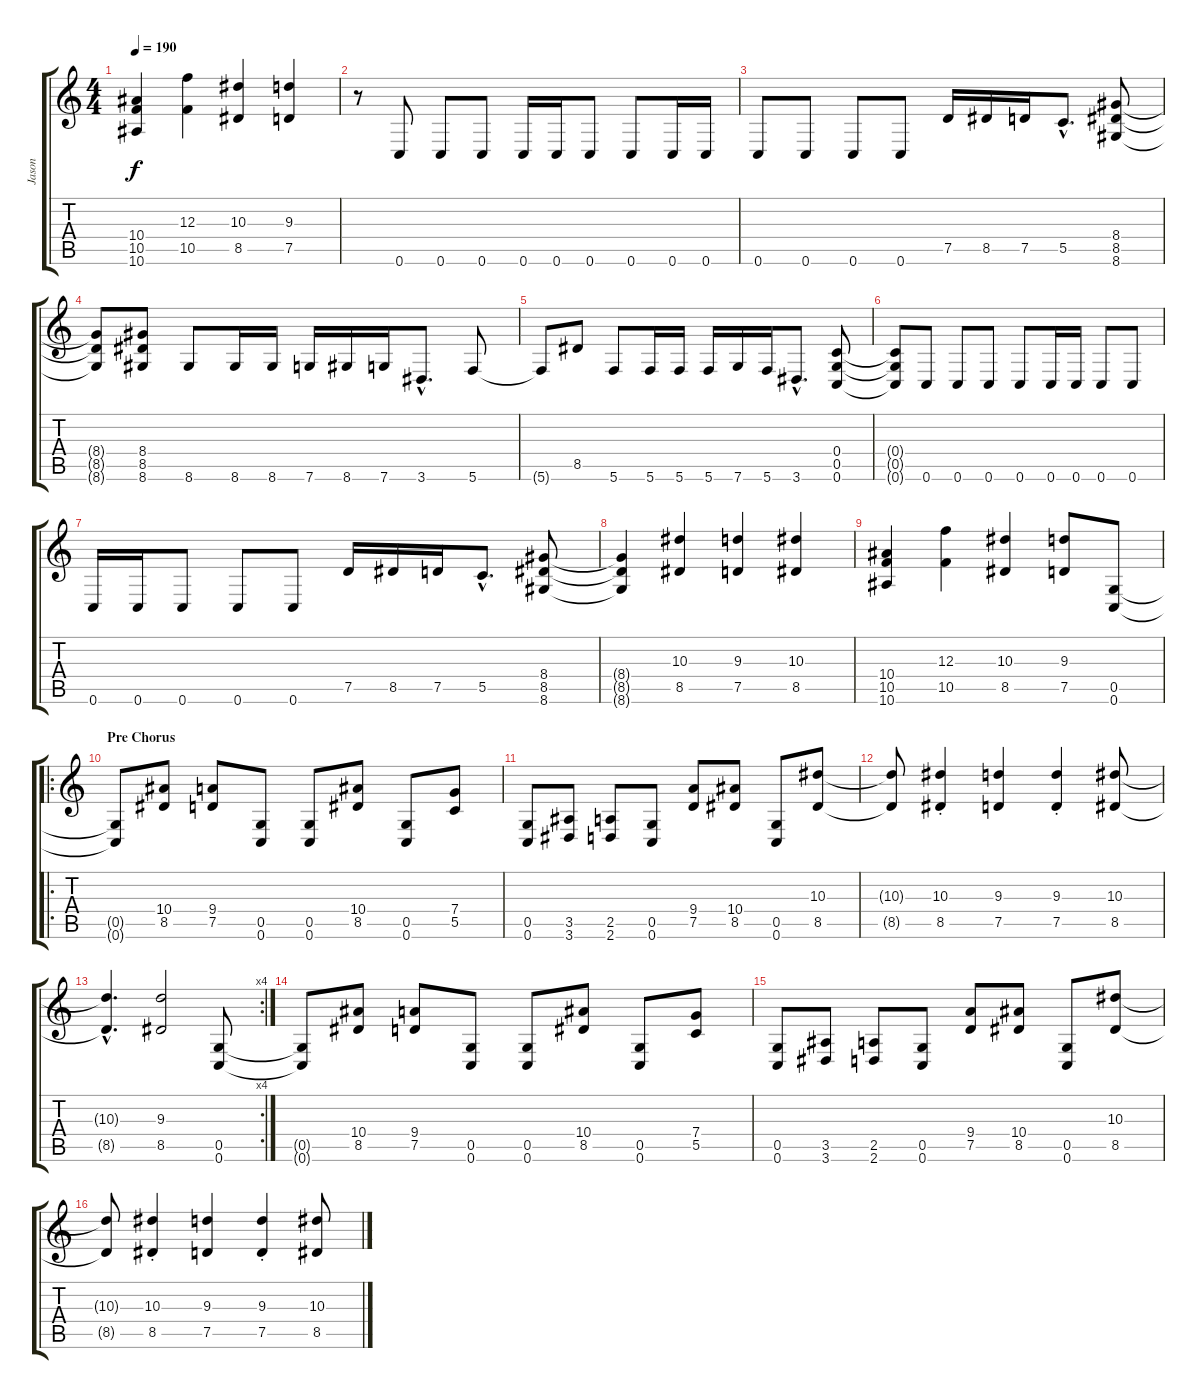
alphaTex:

\track ("Jason" "Jason") {instrument overdrivenguitar}
\staff {score tabs}
\tuning (D4 A3 F3 C3 G2 C2) {hide}
\ts (4 4)
\tempo 190
\clef g2
\ks c
(10.4 10.5 10.6).4{dy f} (12.3 10.5).4 (10.3 8.5).4 (9.3 7.5).4 |
r.8 0.6.8 0.6.8 0.6.8 0.6.16 0.6.16 0.6.8 0.6.8 0.6.16 0.6.16 |
0.6.8 0.6.8 0.6.8 0.6.8 7.5.16 8.5.16 7.5.16 5.5{hac}.8{d} (8.4 8.5 8.6).8 |
(8.4{t} 8.5{t} 8.6{t}).8 (8.4 8.5 8.6).8 8.6.8 8.6.16 8.6.16 7.6.16 8.6.16 7.6.16 3.6{hac}.8{d} 5.6.8 |
5.6{t}.8 8.5.8 5.6.8 5.6.16 5.6.16 5.6.16 7.6.16 5.6.16 3.6{hac}.8{d} (0.4 0.5 0.6).8 |
(0.4{t} 0.5{t} 0.6{t}).8 0.6.8 0.6.8 0.6.8 0.6.8 0.6.16 0.6.16 0.6.8 0.6.8 |
0.6.16 0.6.16 0.6.8 0.6.8 0.6.8 7.5.16 8.5.16 7.5.16 5.5{hac}.8{d} (8.4 8.5 8.6).8 |
(8.4{t} 8.5{t} 8.6{t}).4 (10.3 8.5).4 (9.3 7.5).4 (10.3 8.5).4 |
(10.4 10.5 10.6).4 (12.3 10.5).4 (10.3 8.5).4 (9.3 7.5).8 (0.5 0.6).8 |
\ro
\section ("" "Pre Chorus")
(0.5{t} 0.6{t}).8 (10.4 8.5).8 (9.4 7.5).8 (0.5 0.6).8 (0.5 0.6).8 (10.4 8.5).8 (0.5 0.6).8 (7.4 5.5).8 |
(0.5 0.6).8 (3.5 3.6).8 (2.5 2.6).8 (0.5 0.6).8 (9.4 7.5).8 (10.4 8.5).8 (0.5 0.6).8 (10.3 8.5).8 |
(10.3{t} 8.5{t}).8 (10.3{st} 8.5{st}).4 (9.3 7.5).4 (9.3{st} 7.5{st}).4 (10.3 8.5).8 |
\rc 4
(10.3{hac t} 8.5{hac t}).4{d} (9.3 8.5).2 (0.5 0.6).8 |
(0.5{t} 0.6{t}).8 (10.4 8.5).8 (9.4 7.5).8 (0.5 0.6).8 (0.5 0.6).8 (10.4 8.5).8 (0.5 0.6).8 (7.4 5.5).8 |
(0.5 0.6).8 (3.5 3.6).8 (2.5 2.6).8 (0.5 0.6).8 (9.4 7.5).8 (10.4 8.5).8 (0.5 0.6).8 (10.3 8.5).8 |
(10.3{t} 8.5{t}).8 (10.3{st} 8.5{st}).4 (9.3 7.5).4 (9.3{st} 7.5{st}).4 (10.3 8.5).8
